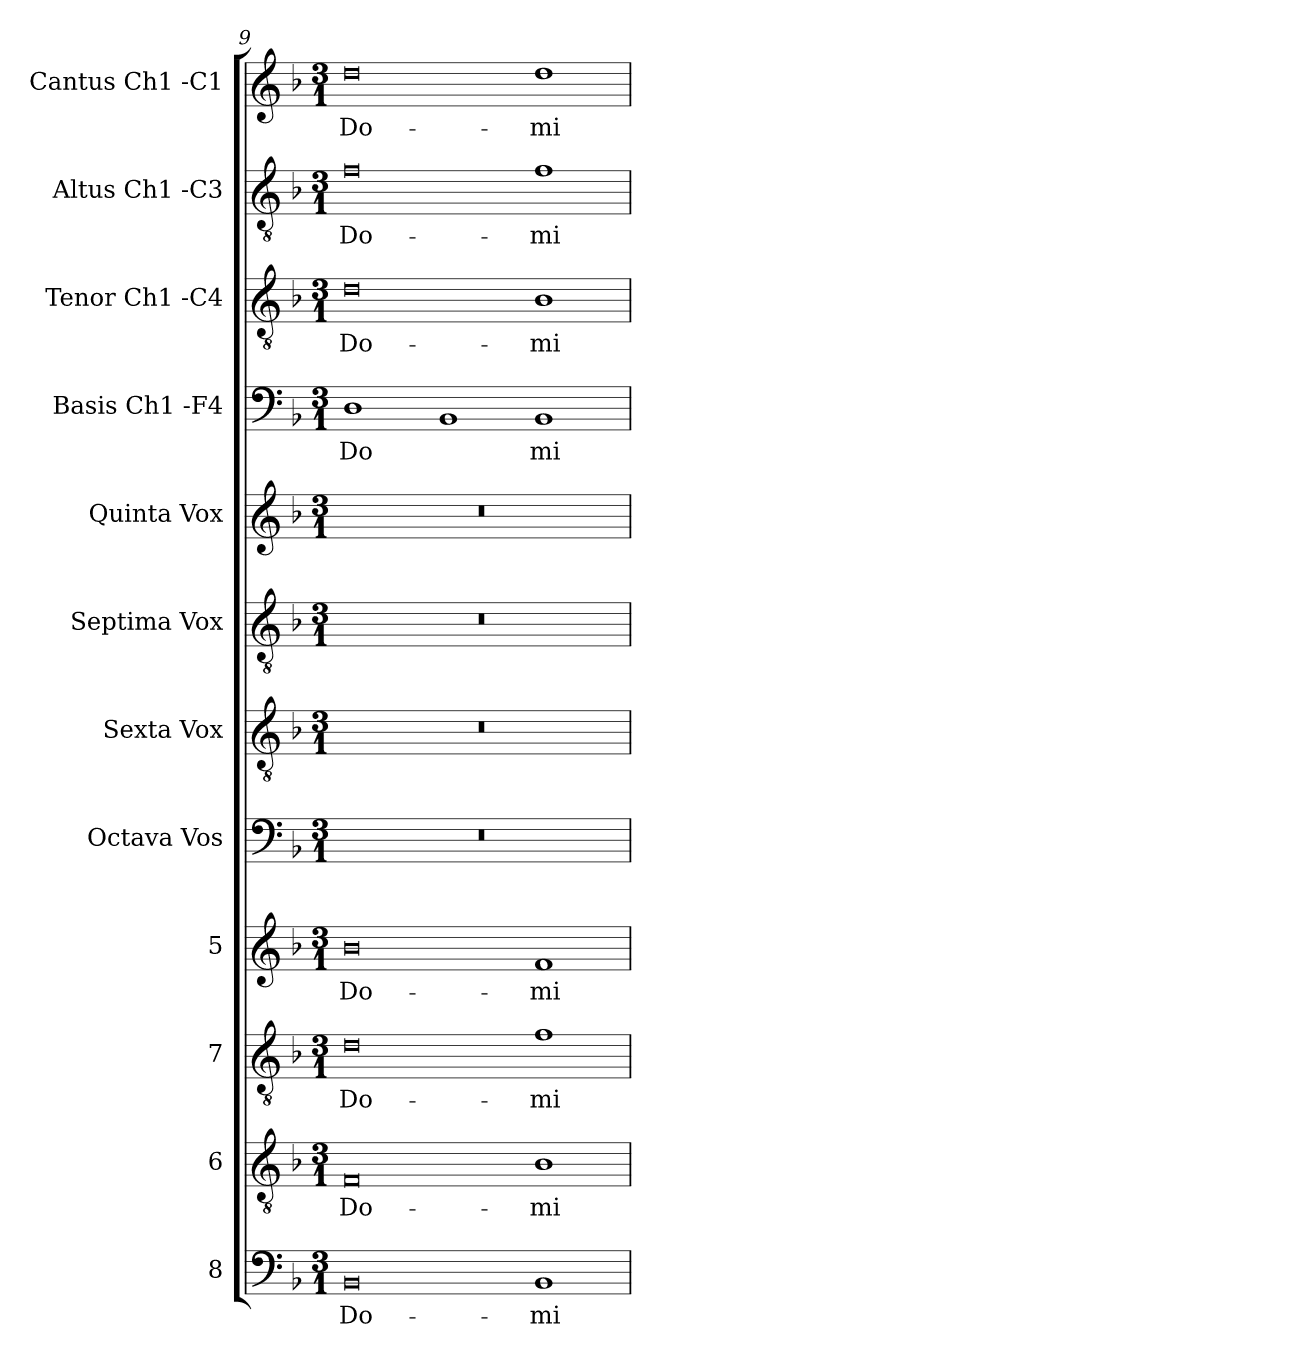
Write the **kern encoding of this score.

**kern	**text	**kern	**text	**kern	**text	**kern	**text	**kern	**kern	**kern	**kern	**kern	**text	**kern	**text	**kern	**text	**kern	**text
*part12	*part12	*part11	*part11	*part10	*part10	*part9	*part9	*part8	*part7	*part6	*part5	*part4	*part4	*part3	*part3	*part2	*part2	*part1	*part1
*staff12	*staff12	*staff11	*staff11	*staff10	*staff10	*staff9	*staff9	*staff8	*staff7	*staff6	*staff5	*staff4	*staff4	*staff3	*staff3	*staff2	*staff2	*staff1	*staff1
*I"8	*	*I"6	*	*I"7	*	*I"5	*	*I"Octava  Vos	*I"Sexta  Vox	*I"Septima  Vox	*I"Quinta  Vox	*I"Basis  Ch1 -F4	*	*I"Tenor  Ch1 -C4	*	*I"Altus  Ch1 -C3	*	*I"Cantus  Ch1 -C1	*
*	*	*	*	*	*	*	*	*	*	*	*	*I'B	*	*I'T	*	*I'A	*	*I'C	*
*clefF4	*	*clefGv2	*	*clefGv2	*	*clefG2	*	*clefF4	*clefGv2	*clefGv2	*clefG2	*clefF4	*	*clefGv2	*	*clefGv2	*	*clefG2	*
*k[b-]	*	*k[b-]	*	*k[b-]	*	*k[b-]	*	*k[b-]	*k[b-]	*k[b-]	*k[b-]	*k[b-]	*	*k[b-]	*	*k[b-]	*	*k[b-]	*
*F:	*	*F:	*	*F:	*	*F:	*	*F:	*F:	*F:	*F:	*F:	*	*F:	*	*F:	*	*F:	*
*M3/1	*	*M3/1	*	*M3/1	*	*M3/1	*	*M3/1	*M3/1	*M3/1	*M3/1	*M3/1	*	*M3/1	*	*M3/1	*	*M3/1	*
=9	=9	=9	=9	=9	=9	=9	=9	=9	=9	=9	=9	=9	=9	=9	=9	=9	=9	=9	=9
!	!LO:LY:b:cj	!	!LO:LY:b:cj	!	!LO:LY:b:cj	!	!LO:LY:b:cj	!	!	!	!	!	!LO:LY:b:cj	!	!LO:LY:b:cj	!	!LO:LY:b:cj	!	!LO:LY:b:cj
0BB-	Do-	0F	Do-	0d	Do-	0b-	Do-	0.r	0.r	0.r	0.r	1D	Do-	0d	Do-	0f	Do-	0dd	Do-
!	!	!	!	!	!	!	!	!	!	!	!	!	!LO:LY:b:cj	!	!	!	!	!	!
.	.	.	.	.	.	.	.	.	.	.	.	1BB-	--	.	.	.	.	.	.
!	!LO:LY:b:cj	!	!LO:LY:b:cj	!	!LO:LY:b:cj	!	!LO:LY:b:cj	!	!	!	!	!	!LO:LY:b:cj	!	!LO:LY:b:cj	!	!LO:LY:b:cj	!	!LO:LY:b:cj
1BB-	-mi-	1B-	-mi-	1f	-mi-	1f	-mi-	.	.	.	.	1BB-	-mi-	1B-	-mi-	1f	-mi-	1dd	-mi-
=	=	=	=	=	=	=	=	=	=	=	=	=	=	=	=	=	=	=	=
*-	*-	*-	*-	*-	*-	*-	*-	*-	*-	*-	*-	*-	*-	*-	*-	*-	*-	*-	*-
